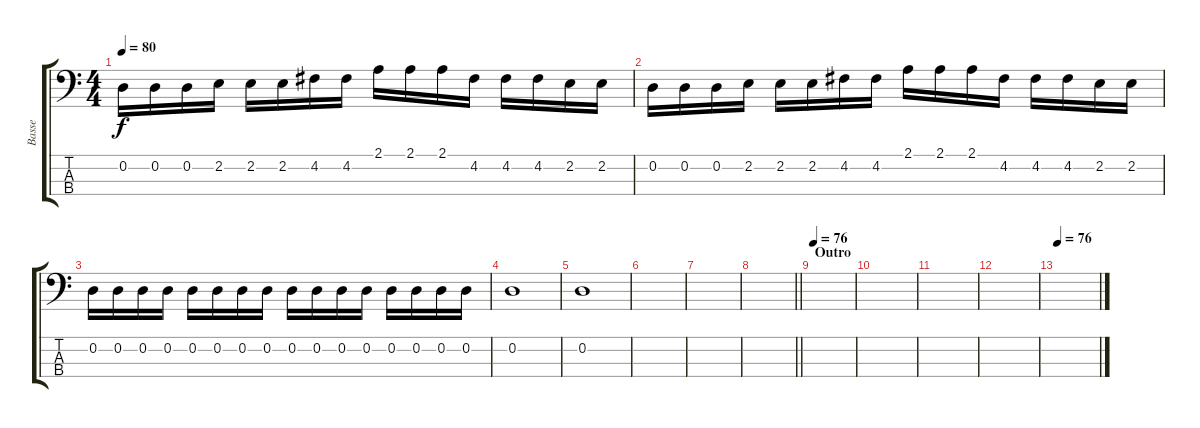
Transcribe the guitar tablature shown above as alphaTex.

\track ("Basse" "Basse") {instrument electricbassfinger}
\staff {score tabs}
\tuning (G2 D2 A1 E1) {hide}
\ts (4 4)
\tempo 80
\clef f4
\ks c
0.2.16{dy f} 0.2.16 0.2.16 2.2.16 2.2.16 2.2.16 4.2.16 4.2.16 2.1.16 2.1.16 2.1.16 4.2.16 4.2.16 4.2.16 2.2.16 2.2.16 |
0.2.16 0.2.16 0.2.16 2.2.16 2.2.16 2.2.16 4.2.16 4.2.16 2.1.16 2.1.16 2.1.16 4.2.16 4.2.16 4.2.16 2.2.16 2.2.16 |
0.2.16 0.2.16 0.2.16 0.2.16 0.2.16 0.2.16 0.2.16 0.2.16 0.2.16 0.2.16 0.2.16 0.2.16 0.2.16 0.2.16 0.2.16 0.2.16 |
0.2.1 |
0.2.1 |
|
|
\barLineRight lightlight
|
\section ("" "Outro")
\tempo 76
|
|
|
|
\tempo 76
